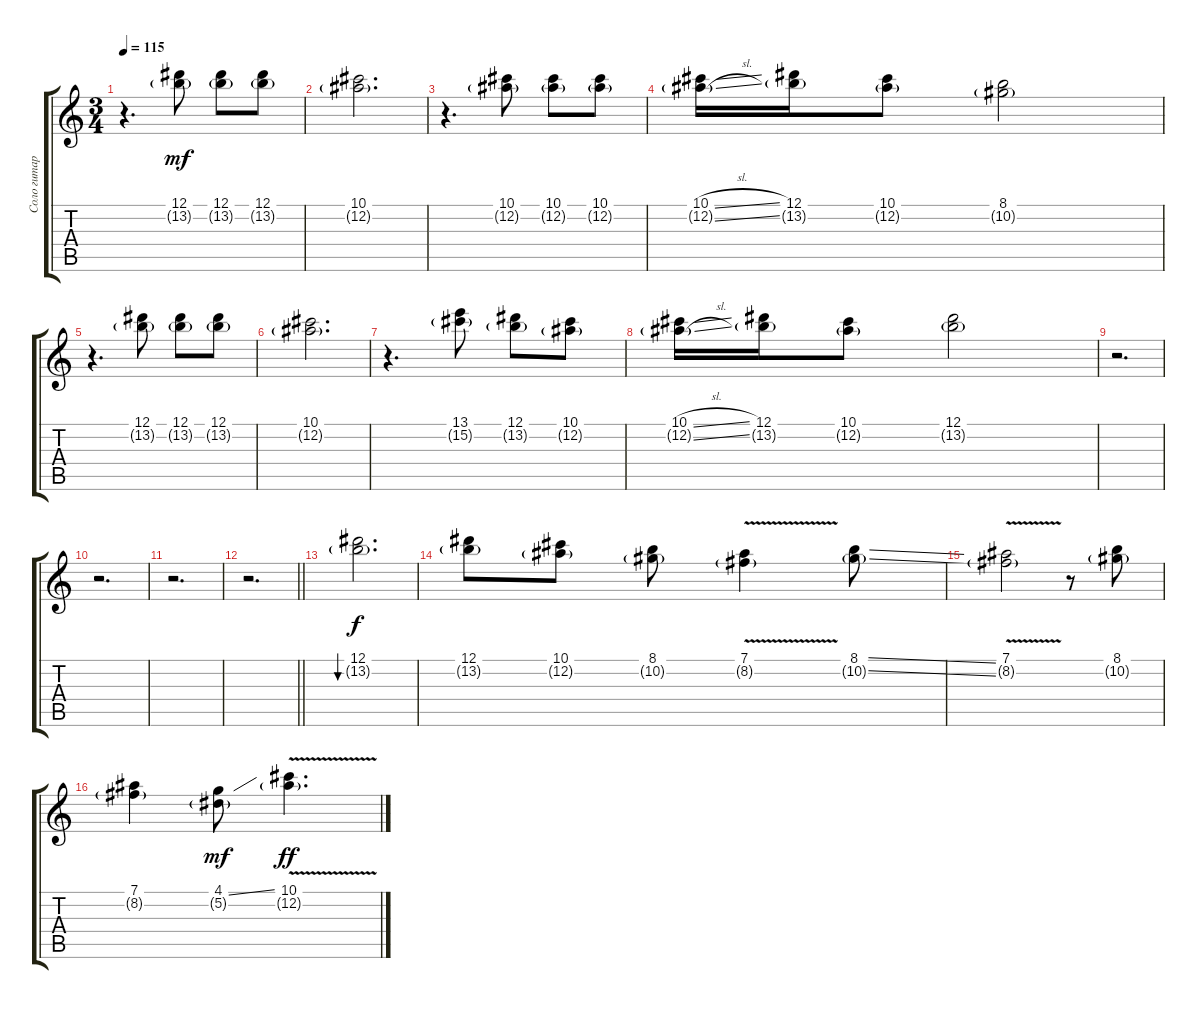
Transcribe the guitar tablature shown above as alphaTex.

\track ("Соло гитара" "Соло гитар") {instrument electricguitarclean}
\staff {score tabs}
\tuning (Eb4 Bb3 Gb3 Db3 Ab2 Eb2) {hide}
\ts (3 4)
\tempo 115
\clef g2
\ks c
r.4{d dy mf} (12.1 13.2{g}).8 (12.1 13.2{g}).8 (12.1 13.2{g}).8 |
(10.1 12.2{g}).2{d} |
r.4{d} (10.1 12.2{g}).8 (10.1 12.2{g}).8 (10.1 12.2{g}).8 |
(10.1{sl} 12.2{sl g}).16 (12.1 13.2{g}).16 (10.1 12.2{g}).8 (8.1 10.2{g}).2 |
r.4{d} (12.1 13.2{g}).8 (12.1 13.2{g}).8 (12.1 13.2{g}).8 |
(10.1 12.2{g}).2{d} |
r.4{d} (13.1 15.2{g}).8 (12.1 13.2{g}).8 (10.1 12.2{g}).8 |
(10.1{sl} 12.2{sl g}).16 (12.1 13.2{g}).16 (10.1 12.2{g}).8 (12.1 13.2{g}).2 |
r.2{d} |
r.2{d} |
r.2{d} |
\barLineRight lightlight
r.2{d} |
(12.1 13.2{g}).2{d bu 240 dy f volume 16} |
(12.1 13.2{g}).8 (10.1 12.2{g}).8 (8.1 10.2{g}).8 (7.1{v} 8.2{g}).4 (8.1{ss} 10.2{ss g}).8 |
(7.1{v} 8.2{g}).2 r.8 (8.1 10.2{g}).8 |
(7.1 8.2{g}).4 (4.1{ss} 5.2{g}).8{dy mf} (10.1{v} 12.2{g}).4{d dy ff}
